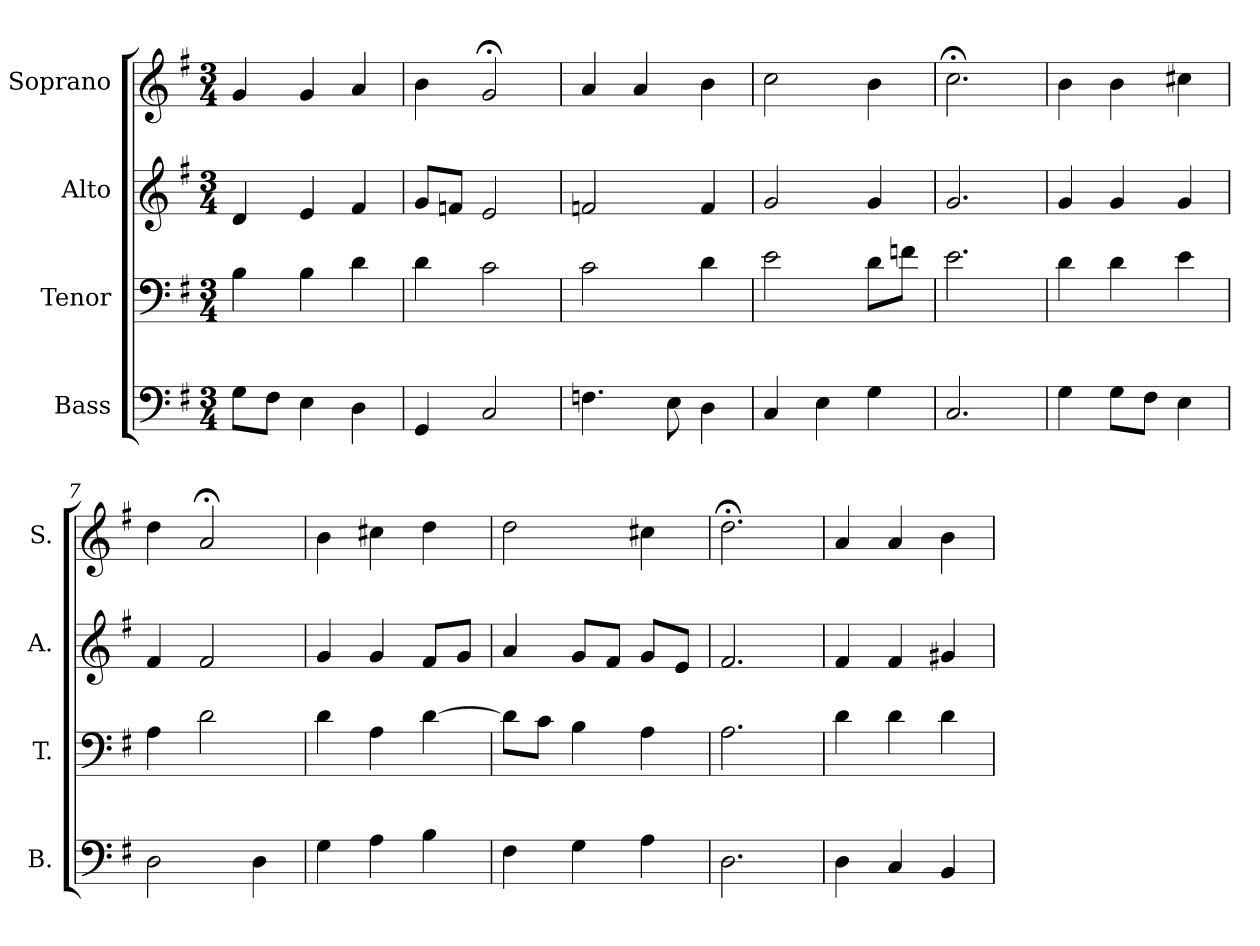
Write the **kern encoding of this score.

**kern	**kern	**kern	**kern
*part4	*part3	*part2	*part1
*staff4	*staff3	*staff2	*staff1
*I"Bass	*I"Tenor	*I"Alto	*I"Soprano
*I'B.	*I'T.	*I'A.	*I'S.
*clefF4	*clefF4	*clefG2	*clefG2
*k[f#]	*k[f#]	*k[f#]	*k[f#]
*G:	*G:	*G:	*G:
*M3/4	*M3/4	*M3/4	*M3/4
=1	=1	=1	=1
8G\L	4B\	4d/	4g/
8F#\J	.	.	.
4E\	4B\	4e/	4g/
4D\	4d\	4f#/	4a/
=2	=2	=2	=2
4GG/	4d\	8g/L	4b\
.	.	8fn/J	.
2C/	2c\	2e/	2g;</
=3	=3	=3	=3
4.Fn\	2c\	2fn/	4a/
.	.	.	4a/
8E\	.	.	.
4D\	4d\	4f/	4b\
=4	=4	=4	=4
4C/	2e\	2g/	2cc\
4E\	.	.	.
4G\	8d\L	4g/	4b\
.	8fn\J	.	.
=5	=5	=5	=5
2.C/	2.e\	2.g/	2.cc;<\
=6	=6	=6	=6
4G\	4d\	4g/	4b\
8G\L	4d\	4g/	4b\
8F#\J	.	.	.
4E\	4e\	4g/	4cc#X\
=7	=7	=7	=7
2D\	4A\	4f#/	4dd\
.	2d\	2f#/	2a;</
4D\	.	.	.
=8	=8	=8	=8
4G\	4d\	4g/	4b\
4A\	4A\	4g/	4cc#X\
4B\	[4d\	8f#/L	4dd\
.	.	8g/J	.
!!LO:LB:g=z
=9	=9	=9	=9
4F#\	8d\L]	4a/	2dd\
.	8c\J	.	.
4G\	4B\	8g/L	.
.	.	8f#/J	.
4A\	4A\	8g/L	4cc#X\
.	.	8e/J	.
=10	=10	=10	=10
2.D\	2.A\	2.f#/	2.dd;<\
=11	=11	=11	=11
4D\	4d\	4f#/	4a/
4C/	4d\	4f#/	4a/
4BB/	4d\	4g#X/	4b\
=	=	=	=
*-	*-	*-	*-
